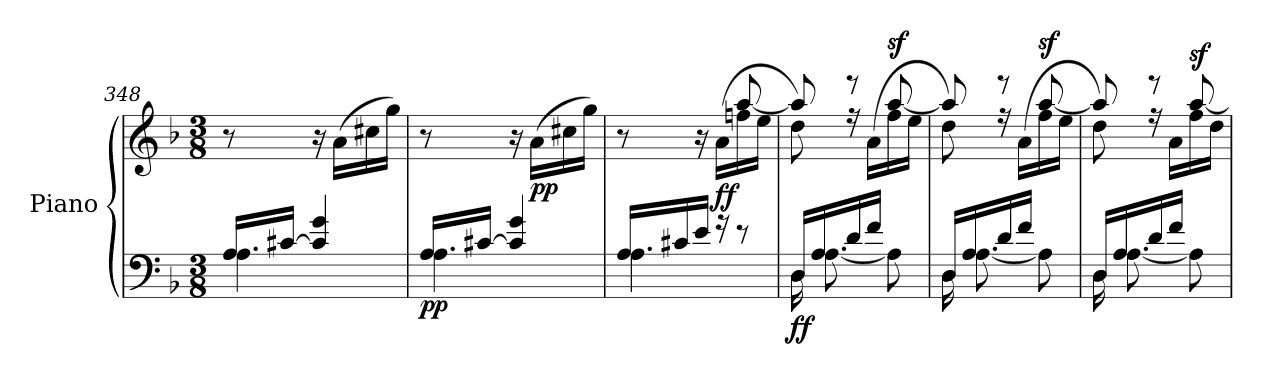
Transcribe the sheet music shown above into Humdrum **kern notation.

**kern	**kern	**dynam
*part1	*part1	*part1
*staff2	*staff1	*staff1/2
*I"Piano	*	*
*I'Pno	*	*
*clefF4	*clefG2	*
*k[b-]	*k[b-]	*
*M3/8	*M3/8	*
=348	=348	=348
*^	*	*
16A/LL	4.A\	8r	.
[16c#X/JJ	.	.	.
4c#/] 4g/	.	16r	.
.	.	(16a\LL	.
.	.	16cc#X\	.
.	.	16gg\JJ)	.
=349	=349	=349	=349
!	!	!	!LO:DY:b=2
16A/LL	4.A\	8r	pp
[16c#X/JJ	.	.	.
4c#/] 4g/	.	16r	.
!	!	!	!LO:DY:b
.	.	(16a\LL	pp
.	.	16cc#X\	.
.	.	16gg\JJ)	.
!!LO:LB:g=z
=350	=350	=350	=350
*	*	*^	*
16A/LL	4.A\	8r	4ryy	.
16c#X/	.	.	.	.
16e/JJ	.	16r	.	.
!	!	!	!	!LO:DY:b
16r	.	(16a\LL	.	ff
8r	.	16ffn\	[8aa/	.
.	.	16ee\JJ	.	.
=351	=351	=351	=351	=351
!	!	!	!	!LO:DY:b=2
16D/LL	16D\	8dd\)	8aa/]	ff
16A/	[8.A\	.	.	.
16d/	.	16r	8reee	.
16f/JJ	.	(16a\LL	.	.
!	!	!	!	!LO:DY:a
8ryy	8A\]	16ff\	[8aa/	sf
.	.	16ee\JJ	.	.
=352	=352	=352	=352	=352
16D/LL	16D\	8dd\)	8aa/]	.
16A/	[8.A\	.	.	.
16d/	.	16r	8reee	.
16f/JJ	.	(16a\LL	.	.
!	!	!	!	!LO:DY:a
8ryy	8A\]	16ff\	[8aa/	sf
.	.	16ee\JJ	.	.
=353	=353	=353	=353	=353
16D/LL	16D\	8dd\)	8aa/]	.
16A/	[8.A\	.	.	.
16d/	.	16r	8reee	.
16f/JJ	.	16a\LL	.	.
!	!	!	!	!LO:DY:a
8ryy	8A\]	16ff\	[8aa/	sf
.	.	16dd\JJ	.	.
*v	*v	*	*	*
*	*v	*v	*
=	=	=
*-	*-	*-
